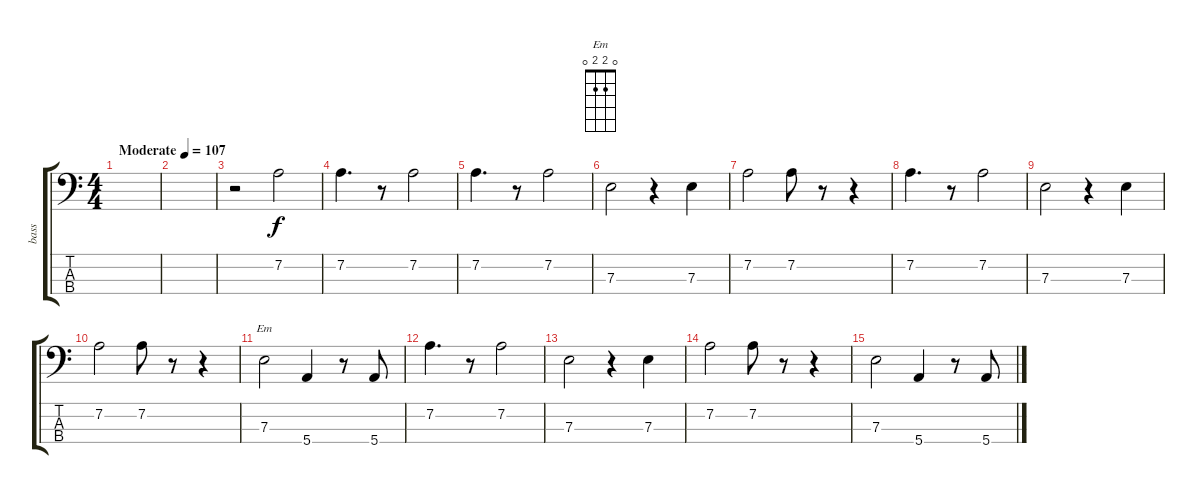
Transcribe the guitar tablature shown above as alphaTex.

\track ("bass" "bass") {instrument electricbassfinger}
\staff {score tabs}
\tuning (G2 D2 A1 E1) {hide}
\chord ("Em" 0 2 2 0)
\ts (4 4)
\tempo (107 "Moderate")
\clef f4
\ks c
|
|
r.2 7.2.2 |
7.2.4{d} r.8 7.2.2 |
7.2.4{d} r.8 7.2.2 |
7.3.2 r.4 7.3.4 |
7.2.2 7.2.8 r.8 r.4 |
7.2.4{d} r.8 7.2.2 |
7.3.2 r.4 7.3.4 |
7.2.2 7.2.8 r.8 r.4 |
7.3.2{ch "Em"} 5.4.4 r.8 5.4.8 |
7.2.4{d} r.8 7.2.2 |
7.3.2 r.4 7.3.4 |
7.2.2 7.2.8 r.8 r.4 |
7.3.2 5.4.4 r.8 5.4.8
